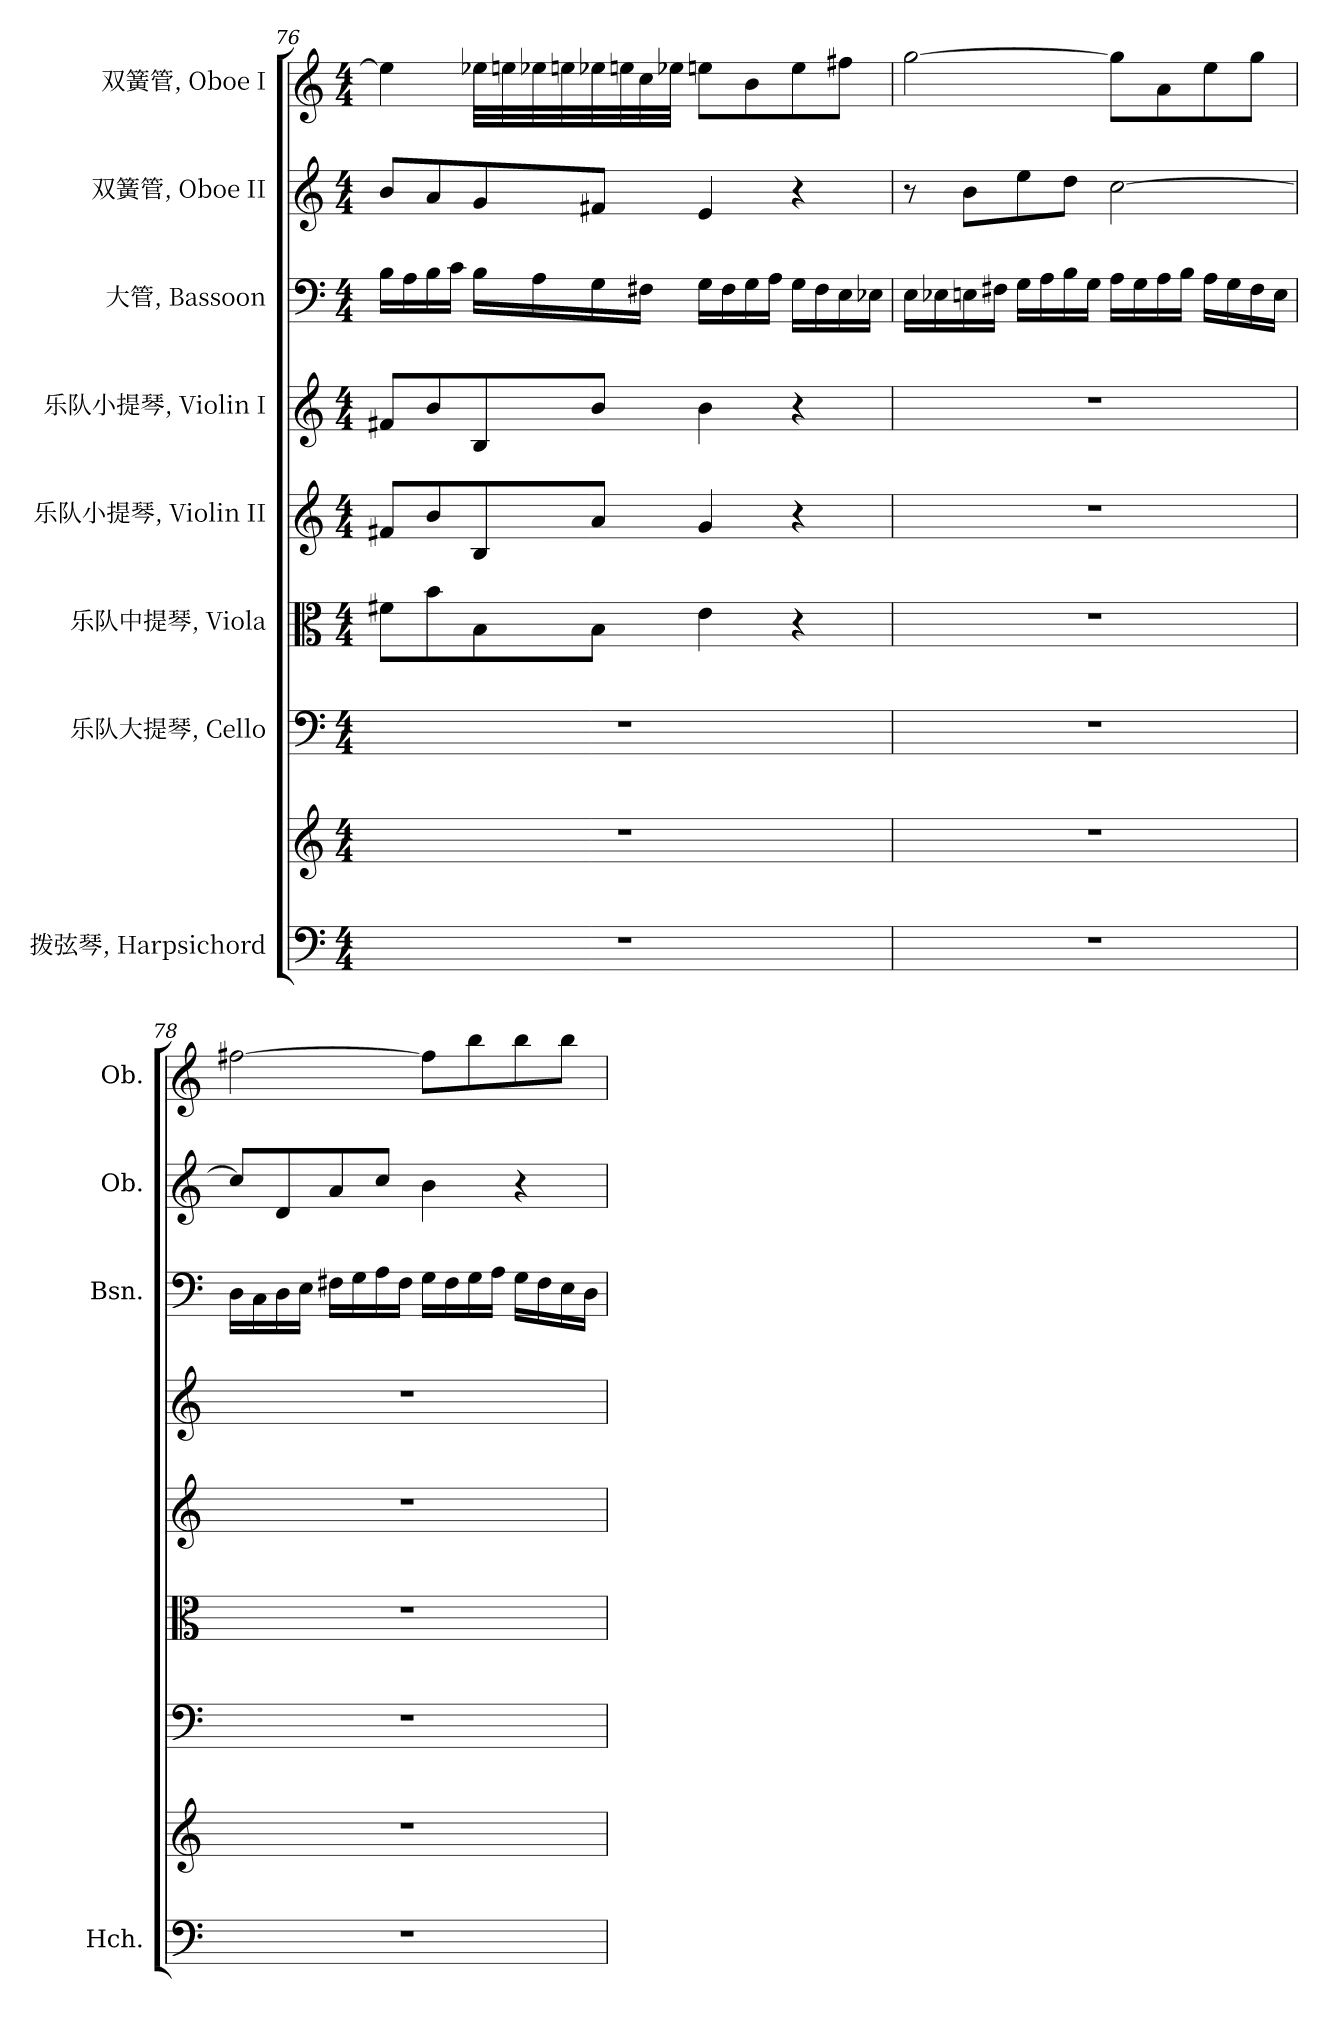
**kern	**kern	**kern	**kern	**kern	**kern	**kern	**kern	**kern
*part8	*part8	*part7	*part6	*part5	*part4	*part3	*part2	*part1
*staff9	*staff8	*staff7	*staff6	*staff5	*staff4	*staff3	*staff2	*staff1
*I"拨弦琴, Harpsichord	*	*I"乐队大提琴, Cello	*I"乐队中提琴, Viola	*I"乐队小提琴, Violin II	*I"乐队小提琴, Violin I	*I"大管, Bassoon	*I"双簧管, Oboe II	*I"双簧管, Oboe I
*I'Hch.	*	*	*	*	*	*I'Bsn.	*I'Ob.	*I'Ob.
!!LO:PB:g=z
*clefF4	*clefG2	*clefF4	*clefC3	*clefG2	*clefG2	*clefF4	*clefG2	*clefG2
*k[]	*k[]	*k[]	*k[]	*k[]	*k[]	*k[]	*k[]	*k[]
*M4/4	*M4/4	*M4/4	*M4/4	*M4/4	*M4/4	*M4/4	*M4/4	*M4/4
=76	=76	=76	=76	=76	=76	=76	=76	=76
1r	1r	1r	8f#X\L	8f#X/L	8f#X/L	16B\LL	8b/L	4ee\]
.	.	.	.	.	.	16A\	.	.
.	.	.	8b\	8b/	8b/	16B\	8a/	.
.	.	.	.	.	.	16c\JJ	.	.
.	.	.	8B\	8B/	8B/	16B\LL	8g/	32ee-X\LLL
.	.	.	.	.	.	.	.	32een\
.	.	.	.	.	.	16A\	.	32ee-X\
.	.	.	.	.	.	.	.	32een\
.	.	.	8B\J	8a/J	8b/J	16G\	8f#X/J	32ee-X\
.	.	.	.	.	.	.	.	32een\
.	.	.	.	.	.	16F#X\JJ	.	32cc\
.	.	.	.	.	.	.	.	32ee-X\JJJ
.	.	.	4e\	4g/	4b\	16G\LL	4e/	8een\L
.	.	.	.	.	.	16F#\	.	.
.	.	.	.	.	.	16G\	.	8b\
.	.	.	.	.	.	16A\JJ	.	.
.	.	.	4r	4r	4r	16G\LL	4r	8ee\
.	.	.	.	.	.	16F#\	.	.
.	.	.	.	.	.	16E\	.	8ff#X\J
.	.	.	.	.	.	16E-X\JJ	.	.
=77	=77	=77	=77	=77	=77	=77	=77	=77
1r	1r	1r	1r	1r	1r	16E\LL	8r	[2gg\
.	.	.	.	.	.	16E-X\	.	.
.	.	.	.	.	.	16En\	8b\L	.
.	.	.	.	.	.	16F#X\JJ	.	.
.	.	.	.	.	.	16G\LL	8ee\	.
.	.	.	.	.	.	16A\	.	.
.	.	.	.	.	.	16B\	8dd\J	.
.	.	.	.	.	.	16G\JJ	.	.
.	.	.	.	.	.	16A\LL	[2cc\	8gg\L]
.	.	.	.	.	.	16G\	.	.
.	.	.	.	.	.	16A\	.	8a\
.	.	.	.	.	.	16B\JJ	.	.
.	.	.	.	.	.	16A\LL	.	8ee\
.	.	.	.	.	.	16G\	.	.
.	.	.	.	.	.	16F#\	.	8gg\J
.	.	.	.	.	.	16E\JJ	.	.
!!LO:PB:g=z
=78	=78	=78	=78	=78	=78	=78	=78	=78
1r	1r	1r	1r	1r	1r	16D\LL	8cc/L]	[2ff#X\
.	.	.	.	.	.	16C\	.	.
.	.	.	.	.	.	16D\	8d/	.
.	.	.	.	.	.	16E\JJ	.	.
.	.	.	.	.	.	16F#X\LL	8a/	.
.	.	.	.	.	.	16G\	.	.
.	.	.	.	.	.	16A\	8cc/J	.
.	.	.	.	.	.	16F#\JJ	.	.
.	.	.	.	.	.	16G\LL	4b\	8ff#\L]
.	.	.	.	.	.	16F#\	.	.
.	.	.	.	.	.	16G\	.	8bb\
.	.	.	.	.	.	16A\JJ	.	.
.	.	.	.	.	.	16G\LL	4r	8bb\
.	.	.	.	.	.	16F#\	.	.
.	.	.	.	.	.	16E\	.	8bb\J
.	.	.	.	.	.	16D\JJ	.	.
=	=	=	=	=	=	=	=	=
*-	*-	*-	*-	*-	*-	*-	*-	*-
